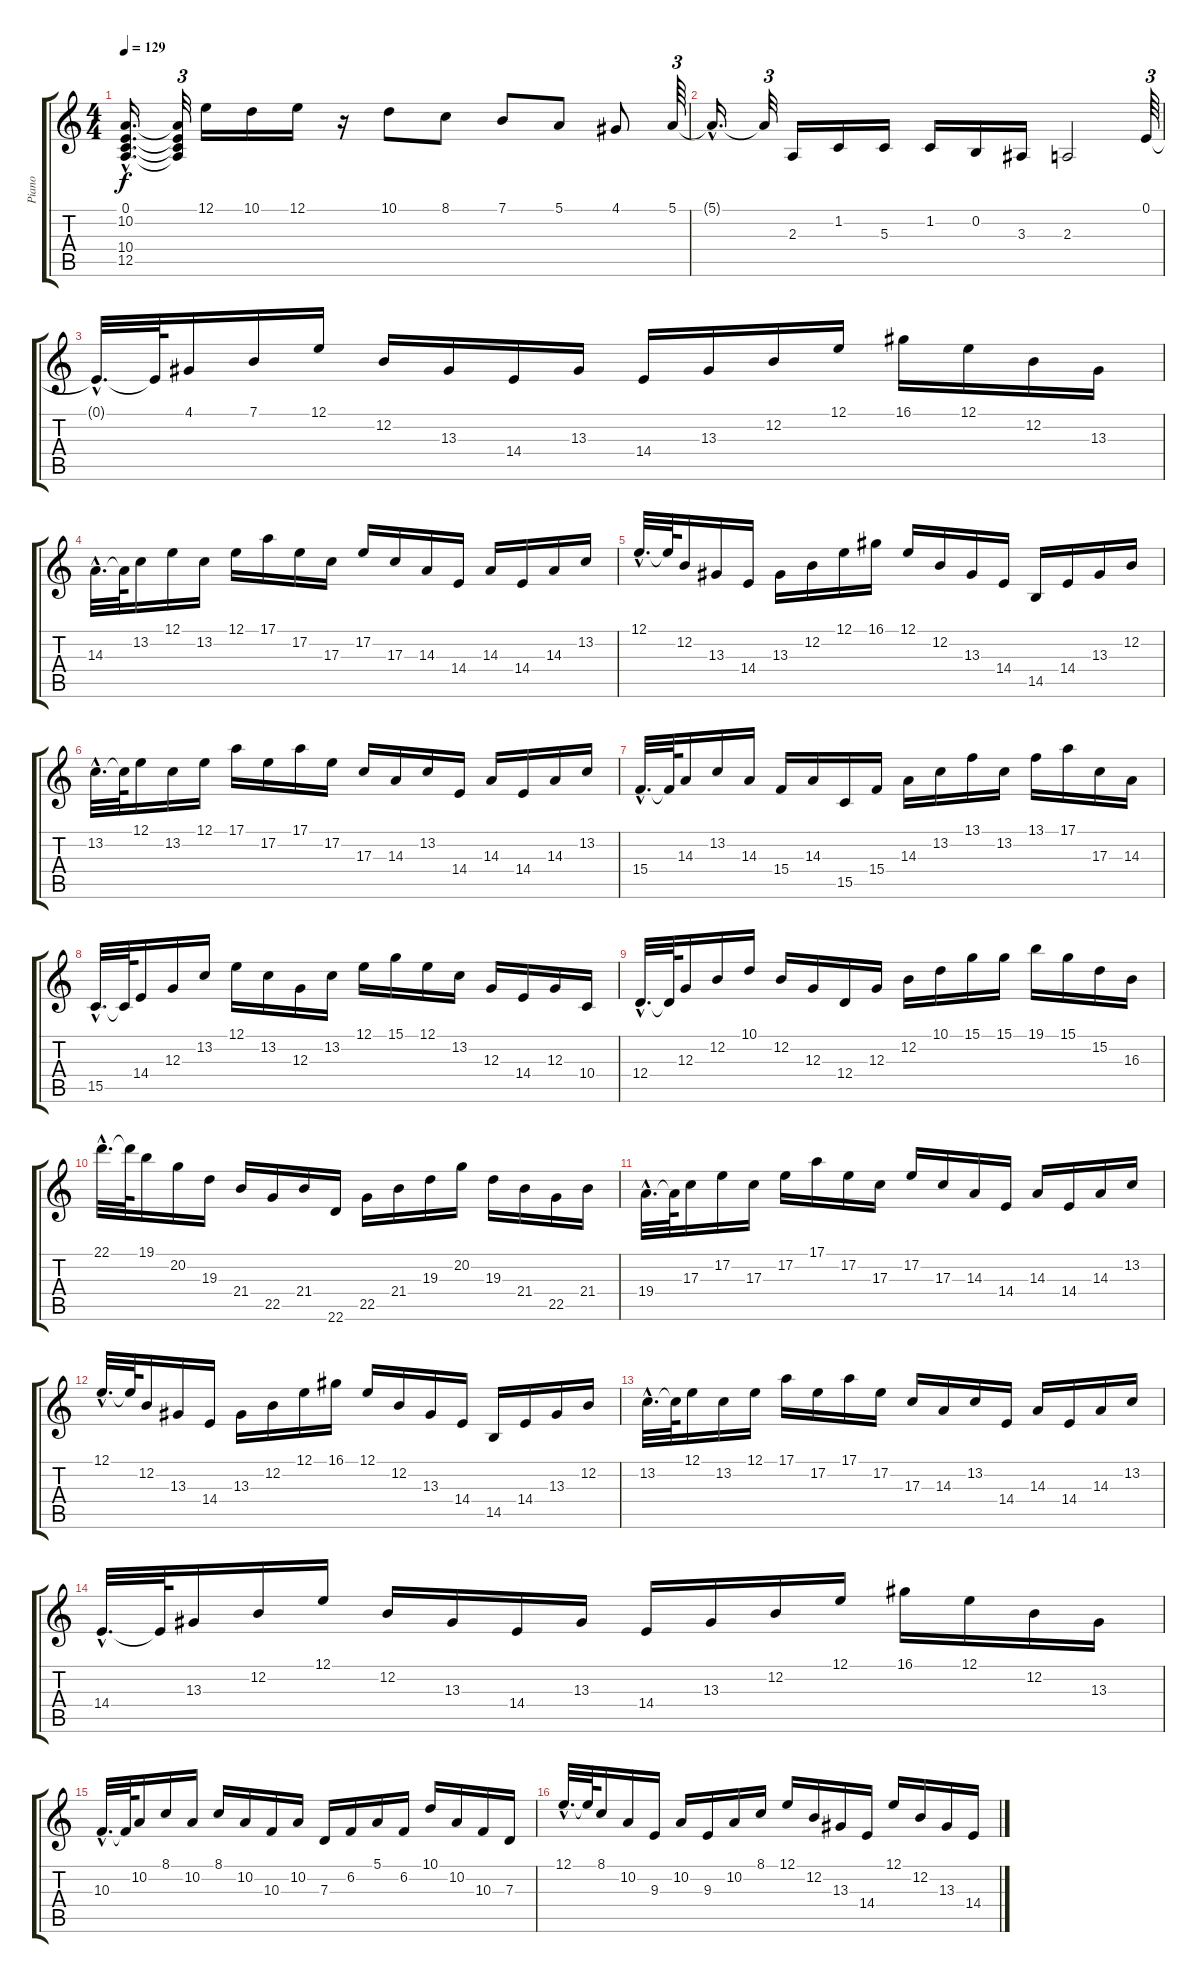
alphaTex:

\track ("Piano" "Piano") {instrument acousticgrandpiano}
\staff {score tabs}
\tuning (E4 B3 G3 D3 A2 E2) {hide}
\ts (4 4)
\tempo 129
\clef g2
\ks c
(0.1{hac} 10.2{hac} 10.4{hac} 12.5{hac}).16{d dy f} (0.1{t} 10.2{t} 10.4{t} 12.5{t}).32{tu (3 2)} 12.1.16 10.1.16 12.1.16 r.16 10.1.8 8.1.8 7.1.8 5.1.8 4.1.8 5.1.64{tu (3 2)} |
5.1{hac t}.16{d} 5.1{t}.32{tu (3 2)} 2.3.16 1.2.16 5.3.16 1.2.16 0.2.16 3.3.16 2.3.2 0.1.64{tu (3 2)} |
0.1{hac t}.32{d} 0.1{t}.64 4.1.16 7.1.16 12.1.16 12.2.16 13.3.16 14.4.16 13.3.16 14.4.16 13.3.16 12.2.16 12.1.16 16.1.16 12.1.16 12.2.16 13.3.16 |
14.3{hac}.32{d} 14.3{t}.64 13.2.16 12.1.16 13.2.16 12.1.16 17.1.16 17.2.16 17.3.16 17.2.16 17.3.16 14.3.16 14.4.16 14.3.16 14.4.16 14.3.16 13.2.16 |
12.1{hac}.32{d} 12.1{t}.64 12.2.16 13.3.16 14.4.16 13.3.16 12.2.16 12.1.16 16.1.16 12.1.16 12.2.16 13.3.16 14.4.16 14.5.16 14.4.16 13.3.16 12.2.16 |
13.2{hac}.32{d} 13.2{t}.64 12.1.16 13.2.16 12.1.16 17.1.16 17.2.16 17.1.16 17.2.16 17.3.16 14.3.16 13.2.16 14.4.16 14.3.16 14.4.16 14.3.16 13.2.16 |
15.4{hac}.32{d} 15.4{t}.64 14.3.16 13.2.16 14.3.16 15.4.16 14.3.16 15.5.16 15.4.16 14.3.16 13.2.16 13.1.16 13.2.16 13.1.16 17.1.16 17.3.16 14.3.16 |
15.5{hac}.32{d} 15.5{t}.64 14.4.16 12.3.16 13.2.16 12.1.16 13.2.16 12.3.16 13.2.16 12.1.16 15.1.16 12.1.16 13.2.16 12.3.16 14.4.16 12.3.16 10.4.16 |
12.4{hac}.32{d} 12.4{t}.64 12.3.16 12.2.16 10.1.16 12.2.16 12.3.16 12.4.16 12.3.16 12.2.16 10.1.16 15.1.16 15.1.16 19.1.16 15.1.16 15.2.16 16.3.16 |
22.1{hac}.32{d} 22.1{t}.64 19.1.16 20.2.16 19.3.16 21.4.16 22.5.16 21.4.16 22.6.16 22.5.16 21.4.16 19.3.16 20.2.16 19.3.16 21.4.16 22.5.16 21.4.16 |
19.4{hac}.32{d} 19.4{t}.64 17.3.16 17.2.16 17.3.16 17.2.16 17.1.16 17.2.16 17.3.16 17.2.16 17.3.16 14.3.16 14.4.16 14.3.16 14.4.16 14.3.16 13.2.16 |
12.1{hac}.32{d} 12.1{t}.64 12.2.16 13.3.16 14.4.16 13.3.16 12.2.16 12.1.16 16.1.16 12.1.16 12.2.16 13.3.16 14.4.16 14.5.16 14.4.16 13.3.16 12.2.16 |
13.2{hac}.32{d} 13.2{t}.64 12.1.16 13.2.16 12.1.16 17.1.16 17.2.16 17.1.16 17.2.16 17.3.16 14.3.16 13.2.16 14.4.16 14.3.16 14.4.16 14.3.16 13.2.16 |
14.4{hac}.32{d} 14.4{t}.64 13.3.16 12.2.16 12.1.16 12.2.16 13.3.16 14.4.16 13.3.16 14.4.16 13.3.16 12.2.16 12.1.16 16.1.16 12.1.16 12.2.16 13.3.16 |
10.3{hac}.32{d} 10.3{t}.64 10.2.16 8.1.16 10.2.16 8.1.16 10.2.16 10.3.16 10.2.16 7.3.16 6.2.16 5.1.16 6.2.16 10.1.16 10.2.16 10.3.16 7.3.16 |
12.1{hac}.32{d} 12.1{t}.64 8.1.16 10.2.16 9.3.16 10.2.16 9.3.16 10.2.16 8.1.16 12.1.16 12.2.16 13.3.16 14.4.16 12.1.16 12.2.16 13.3.16 14.4.16
